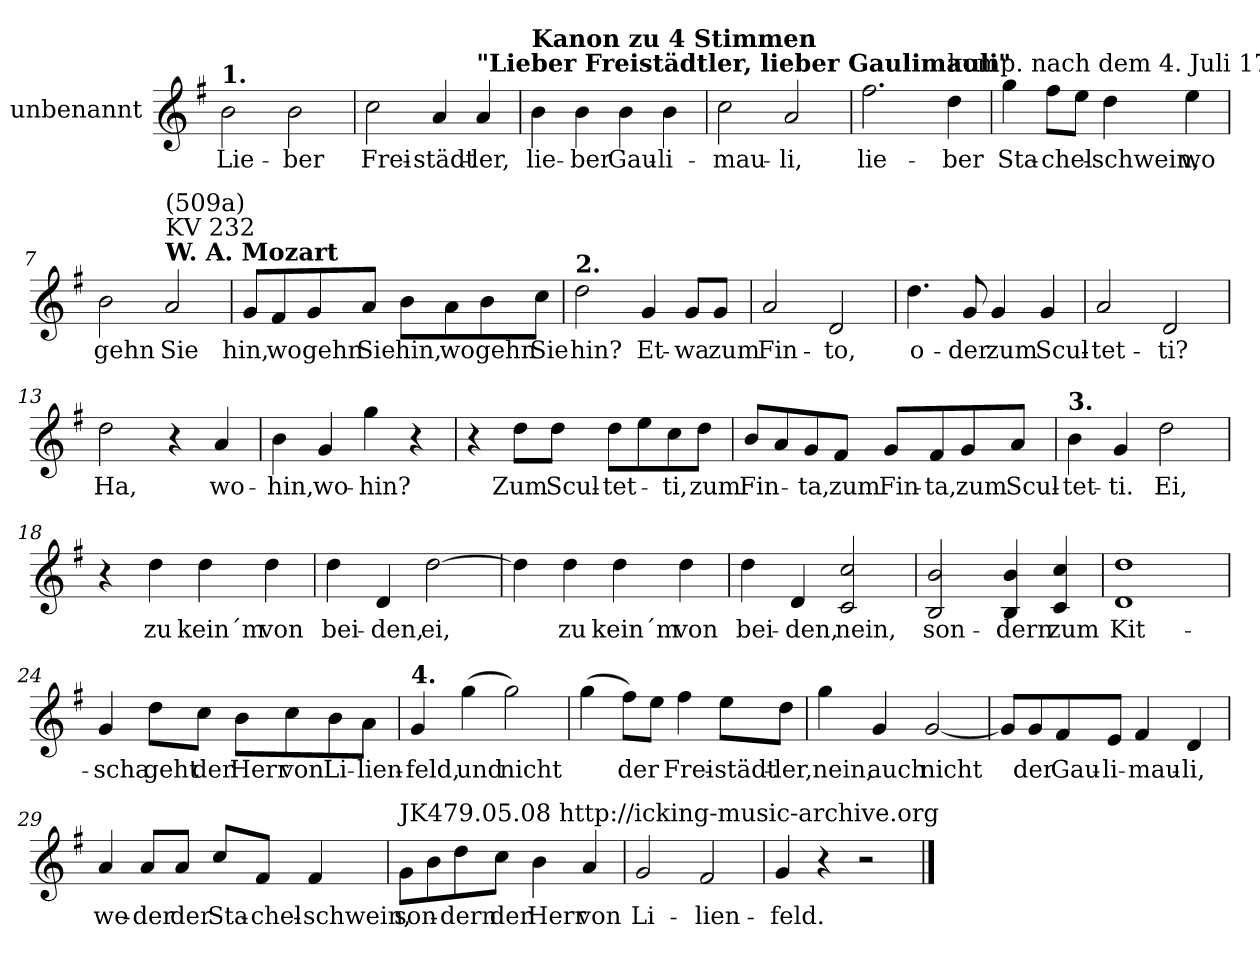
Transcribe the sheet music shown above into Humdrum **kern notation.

**kern	**text
*part1	*part1
*staff1	*staff1
*I"unbenannt	*
*clefG2	*
*k[f#]	*
=1	=1
!LO:TX:a:B:t=1.	!
!	!LO:LY:b
2b\	Lie-
!	!LO:LY:b
2b\	ber
=2	=2
!	!LO:LY:b
2cc\	Frei-
!	!LO:LY:b
4a/	städt-
!LO:TX:a:B:t="Lieber Freistädtler, lieber Gaulimauli"	!
!	!LO:LY:b
4a/	ler,
=3	=3
!LO:TX:a:B:t=Kanon zu 4 Stimmen	!
!	!LO:LY:b
4b\	lie-
!	!LO:LY:b
4b\	ber
!	!LO:LY:b
4b\	Gau-
!	!LO:LY:b
4b\	li-
=4	=4
!	!LO:LY:b
2cc\	mau-
!	!LO:LY:b
2a/	li,
=5	=5
!	!LO:LY:b
2.ff#\	lie-
!LO:TX:a:t=komp. nach dem 4. Juli 1787	!
!	!LO:LY:b
4dd\	ber
!!LO:LB:g=z
=6	=6
!	!LO:LY:b
4gg\	Sta-
!	!LO:LY:b
8ff#\L	chel-
8ee\J	.
!	!LO:LY:b
4dd\	schwein,
!	!LO:LY:b
4ee\	wo
=7	=7
!	!LO:LY:b
2b\	gehn
!LO:TX:a:B:t=W. A. Mozart	!
!LO:TX:a:t=KV 232	!
!LO:TX:a:t=(509a)	!
!	!LO:LY:b
2a/	Sie
=8	=8
!	!LO:LY:b
8g/L	hin,
!	!LO:LY:b
8f#/	wo
!	!LO:LY:b
8g/	gehn
!	!LO:LY:b
8a/J	Sie
!	!LO:LY:b
8b\L	hin,
!	!LO:LY:b
8a\	wo
!	!LO:LY:b
8b\	gehn
!	!LO:LY:b
8cc\J	Sie
!!LO:LB:g=z
=9	=9
!LO:TX:a:B:t=2.	!
!	!LO:LY:b
2dd\	hin?
!	!LO:LY:b
4g/	Et-
!	!LO:LY:b
8g/L	wa
!	!LO:LY:b
8g/J	zum
=10	=10
!	!LO:LY:b
2a/	Fin-
!	!LO:LY:b
2d/	to,
=11	=11
!	!LO:LY:b
4.dd\	o-
!	!LO:LY:b
8g/	der
!	!LO:LY:b
4g/	zum
!	!LO:LY:b
4g/	Scul-
=12	=12
!	!LO:LY:b
2a/	tet-
!	!LO:LY:b
2d/	ti?
=13	=13
!	!LO:LY:b
2dd\	Ha,
4r	.
!	!LO:LY:b
4a/	wo-
!!LO:LB:g=z
=14	=14
!	!LO:LY:b
4b\	hin,
!	!LO:LY:b
4g/	wo-
!	!LO:LY:b
4gg\	hin?
4r	.
=15	=15
4r	.
!	!LO:LY:b
8dd\L	Zum
!	!LO:LY:b
8dd\J	Scul-
!	!LO:LY:b
8dd\L	tet-
8ee\	.
!	!LO:LY:b
8cc\	ti,
!	!LO:LY:b
8dd\J	zum
=16	=16
!	!LO:LY:b
8b/L	Fin-
8a/	.
!	!LO:LY:b
8g/	ta,
!	!LO:LY:b
8f#/J	zum
!	!LO:LY:b
8g/L	Fin-
!	!LO:LY:b
8f#/	ta,
!	!LO:LY:b
8g/	zum
!	!LO:LY:b
8a/J	Scul-
!!LO:LB:g=z
=17	=17
!LO:TX:a:B:t=3.	!
!	!LO:LY:b
4b\	tet-
!	!LO:LY:b
4g/	ti.
!	!LO:LY:b
2dd\	Ei,
=18	=18
4r	.
!	!LO:LY:b
4dd\	zu
!	!LO:LY:b
4dd\	kein´m
!	!LO:LY:b
4dd\	von
=19	=19
!	!LO:LY:b
4dd\	bei-
!	!LO:LY:b
4d/	den,
!	!LO:LY:b
[2dd\	ei,
=20	=20
4dd\]	.
!	!LO:LY:b
4dd\	zu
!	!LO:LY:b
4dd\	kein´m
!	!LO:LY:b
4dd\	von
=21	=21
!	!LO:LY:b
4dd\	bei-
!	!LO:LY:b
4d/	den,
!	!LO:LY:b
2c/ 2cc/	nein,
!!LO:LB:g=z
=22	=22
!	!LO:LY:b
2B/ 2b/	son-
!	!LO:LY:b
4B/ 4b/	dern
!	!LO:LY:b
4c/ 4cc/	zum
=23	=23
!	!LO:LY:b
1d 1dd	Kit-
=24	=24
!	!LO:LY:b
4g/	scha
!	!LO:LY:b
8dd\L	geht
!	!LO:LY:b
8cc\J	der
!	!LO:LY:b
8b\L	Herr
!	!LO:LY:b
8cc\	von
!	!LO:LY:b
8b\	Li-
!	!LO:LY:b
8a\J	lien-
=25	=25
!LO:TX:a:B:t=4.	!
!	!LO:LY:b
4g/	feld,
!	!LO:LY:b
(4gg\	und
!	!LO:LY:b
2gg\)	nicht
!!LO:LB:g=z
=26	=26
(4gg\	.
!	!LO:LY:b
8ff#\L)	der
8ee\J	.
!	!LO:LY:b
4ff#\	Frei-
!	!LO:LY:b
8ee\L	städt-
!	!LO:LY:b
8dd\J	ler,
=27	=27
!	!LO:LY:b
4gg\	nein,
!	!LO:LY:b
4g/	auch
!	!LO:LY:b
[2g/	nicht
=28	=28
8g/L]	.
!	!LO:LY:b
8g/	der
!	!LO:LY:b
8f#/	Gau-
!	!LO:LY:b
8e/J	li-
!	!LO:LY:b
4f#/	mau-
!	!LO:LY:b
4d/	li,
!!LO:LB:g=z
=29	=29
!	!LO:LY:b
4a/	we-
!	!LO:LY:b
8a/L	der
!	!LO:LY:b
8a/J	der
!	!LO:LY:b
8cc/L	Sta-
!	!LO:LY:b
8f#/J	chel-
!	!LO:LY:b
4f#/	schwein,
=30	=30
!LO:TX:a:t=JK479.05.08 http&colon;//icking-music-archive.org	!
!	!LO:LY:b
8g\L	son-
8b\	.
!	!LO:LY:b
8dd\	dern
!	!LO:LY:b
8cc\J	der
!	!LO:LY:b
4b\	Herr
!	!LO:LY:b
4a/	von
=31	=31
!	!LO:LY:b
2g/	Li-
!	!LO:LY:b
2f#/	lien-
=32	=32
!	!LO:LY:b
4g/	feld.
4r	.
2r	.
==	==
*-	*-
